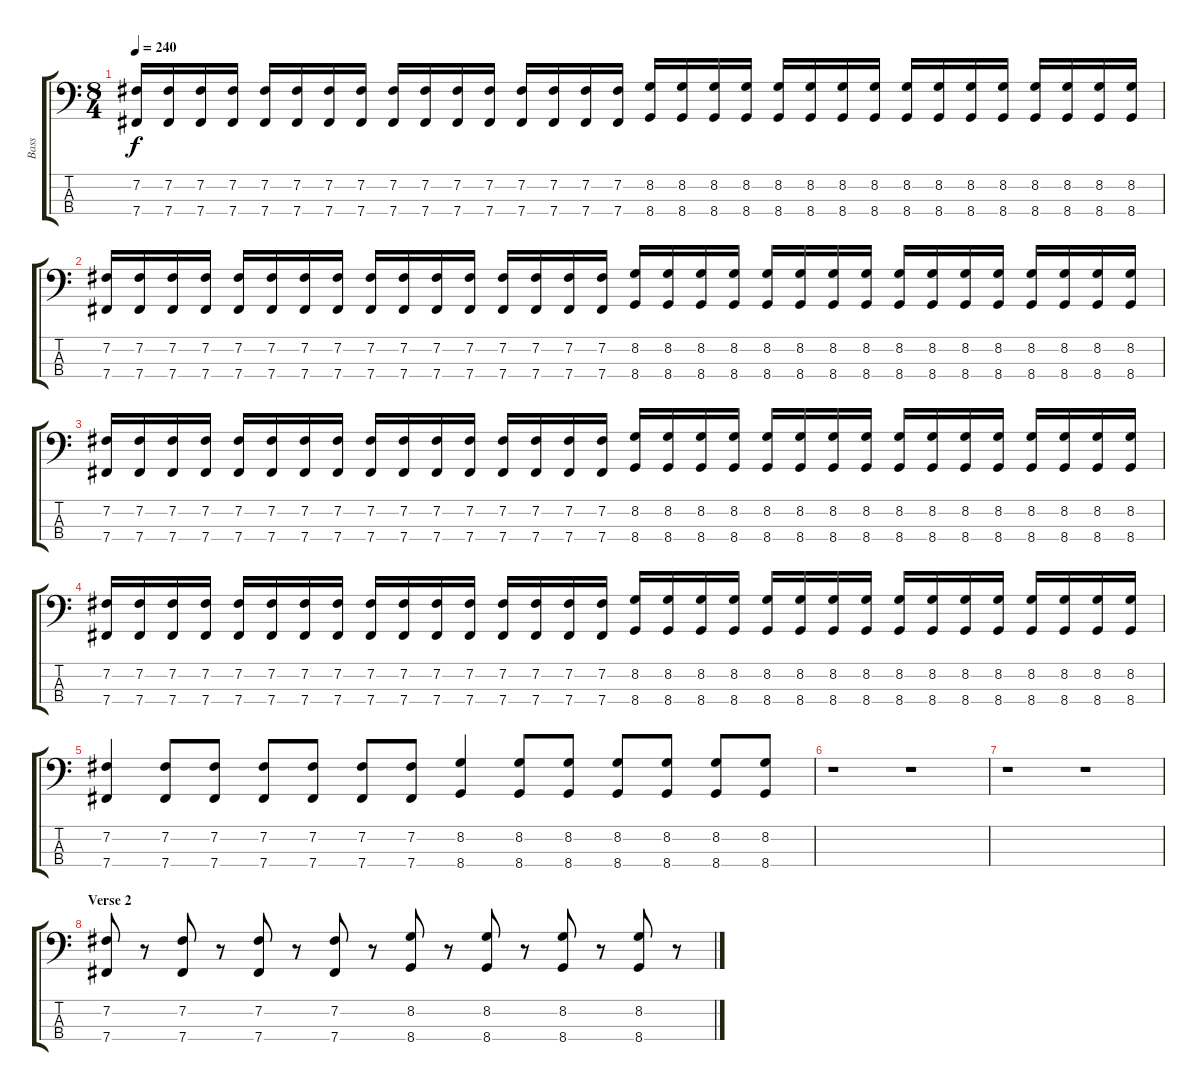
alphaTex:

\track ("Bass" "Bass") {instrument electricbasspick}
\staff {score tabs}
\tuning (E2 B1 Gb1 B0) {hide}
\ts (8 4)
\tempo 240
\clef f4
\ks c
(7.2 7.4).16{dy f} (7.2 7.4).16 (7.2 7.4).16 (7.2 7.4).16 (7.2 7.4).16 (7.2 7.4).16 (7.2 7.4).16 (7.2 7.4).16 (7.2 7.4).16 (7.2 7.4).16 (7.2 7.4).16 (7.2 7.4).16 (7.2 7.4).16 (7.2 7.4).16 (7.2 7.4).16 (7.2 7.4).16 (8.2 8.4).16 (8.2 8.4).16 (8.2 8.4).16 (8.2 8.4).16 (8.2 8.4).16 (8.2 8.4).16 (8.2 8.4).16 (8.2 8.4).16 (8.2 8.4).16 (8.2 8.4).16 (8.2 8.4).16 (8.2 8.4).16 (8.2 8.4).16 (8.2 8.4).16 (8.2 8.4).16 (8.2 8.4).16 |
(7.2 7.4).16 (7.2 7.4).16 (7.2 7.4).16 (7.2 7.4).16 (7.2 7.4).16 (7.2 7.4).16 (7.2 7.4).16 (7.2 7.4).16 (7.2 7.4).16 (7.2 7.4).16 (7.2 7.4).16 (7.2 7.4).16 (7.2 7.4).16 (7.2 7.4).16 (7.2 7.4).16 (7.2 7.4).16 (8.2 8.4).16 (8.2 8.4).16 (8.2 8.4).16 (8.2 8.4).16 (8.2 8.4).16 (8.2 8.4).16 (8.2 8.4).16 (8.2 8.4).16 (8.2 8.4).16 (8.2 8.4).16 (8.2 8.4).16 (8.2 8.4).16 (8.2 8.4).16 (8.2 8.4).16 (8.2 8.4).16 (8.2 8.4).16 |
(7.2 7.4).16 (7.2 7.4).16 (7.2 7.4).16 (7.2 7.4).16 (7.2 7.4).16 (7.2 7.4).16 (7.2 7.4).16 (7.2 7.4).16 (7.2 7.4).16 (7.2 7.4).16 (7.2 7.4).16 (7.2 7.4).16 (7.2 7.4).16 (7.2 7.4).16 (7.2 7.4).16 (7.2 7.4).16 (8.2 8.4).16 (8.2 8.4).16 (8.2 8.4).16 (8.2 8.4).16 (8.2 8.4).16 (8.2 8.4).16 (8.2 8.4).16 (8.2 8.4).16 (8.2 8.4).16 (8.2 8.4).16 (8.2 8.4).16 (8.2 8.4).16 (8.2 8.4).16 (8.2 8.4).16 (8.2 8.4).16 (8.2 8.4).16 |
(7.2 7.4).16 (7.2 7.4).16 (7.2 7.4).16 (7.2 7.4).16 (7.2 7.4).16 (7.2 7.4).16 (7.2 7.4).16 (7.2 7.4).16 (7.2 7.4).16 (7.2 7.4).16 (7.2 7.4).16 (7.2 7.4).16 (7.2 7.4).16 (7.2 7.4).16 (7.2 7.4).16 (7.2 7.4).16 (8.2 8.4).16 (8.2 8.4).16 (8.2 8.4).16 (8.2 8.4).16 (8.2 8.4).16 (8.2 8.4).16 (8.2 8.4).16 (8.2 8.4).16 (8.2 8.4).16 (8.2 8.4).16 (8.2 8.4).16 (8.2 8.4).16 (8.2 8.4).16 (8.2 8.4).16 (8.2 8.4).16 (8.2 8.4).16 |
(7.2 7.4).4 (7.2 7.4).8 (7.2 7.4).8 (7.2 7.4).8 (7.2 7.4).8 (7.2 7.4).8 (7.2 7.4).8 (8.2 8.4).4 (8.2 8.4).8 (8.2 8.4).8 (8.2 8.4).8 (8.2 8.4).8 (8.2 8.4).8 (8.2 8.4).8 |
r.1 r.1 |
r.1 r.1 |
\section ("" "Verse 2")
(7.2 7.4).8 r.8 (7.2 7.4).8 r.8 (7.2 7.4).8 r.8 (7.2 7.4).8 r.8 (8.2 8.4).8 r.8 (8.2 8.4).8 r.8 (8.2 8.4).8 r.8 (8.2 8.4).8 r.8
